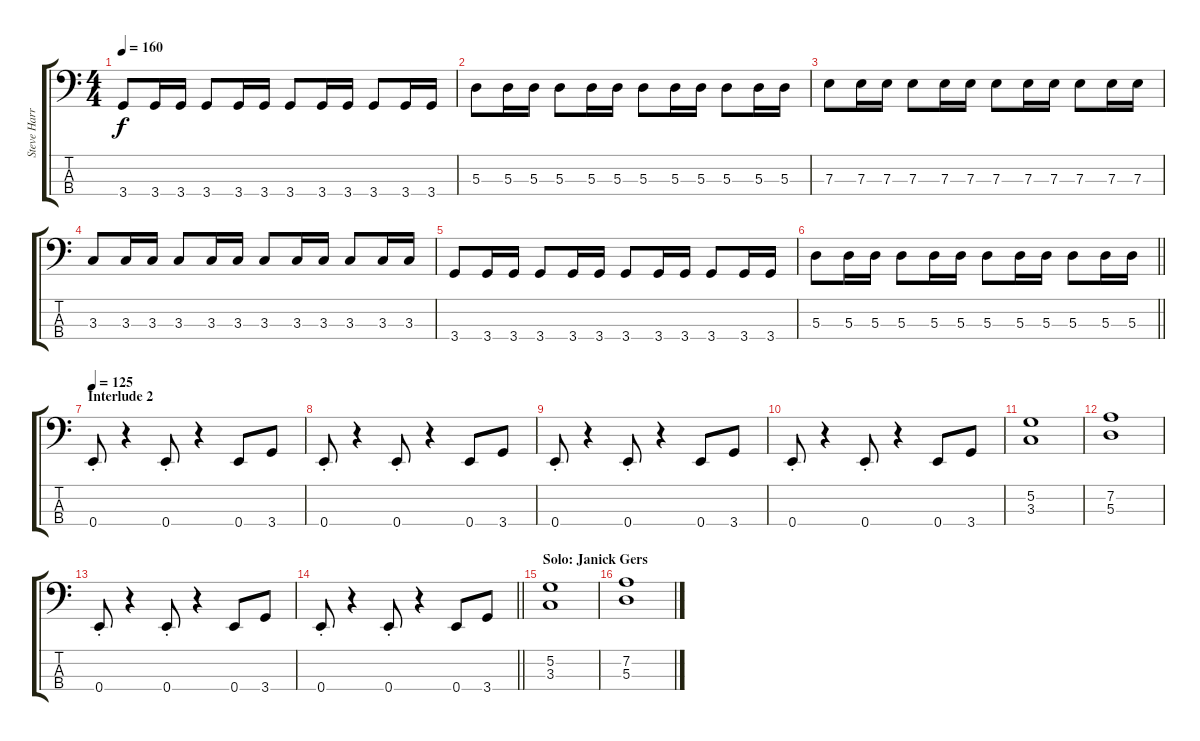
\track ("Steve Harris" "Steve Harr") {instrument electricbassfinger}
\staff {score tabs}
\tuning (G2 D2 A1 E1) {hide}
\ts (4 4)
\tempo 160
\clef f4
\ks c
3.4.8{dy f} 3.4.16 3.4.16 3.4.8 3.4.16 3.4.16 3.4.8 3.4.16 3.4.16 3.4.8 3.4.16 3.4.16 |
5.3.8 5.3.16 5.3.16 5.3.8 5.3.16 5.3.16 5.3.8 5.3.16 5.3.16 5.3.8 5.3.16 5.3.16 |
7.3.8 7.3.16 7.3.16 7.3.8 7.3.16 7.3.16 7.3.8 7.3.16 7.3.16 7.3.8 7.3.16 7.3.16 |
3.3.8 3.3.16 3.3.16 3.3.8 3.3.16 3.3.16 3.3.8 3.3.16 3.3.16 3.3.8 3.3.16 3.3.16 |
3.4.8 3.4.16 3.4.16 3.4.8 3.4.16 3.4.16 3.4.8 3.4.16 3.4.16 3.4.8 3.4.16 3.4.16 |
\barLineRight lightlight
5.3.8 5.3.16 5.3.16 5.3.8 5.3.16 5.3.16 5.3.8 5.3.16 5.3.16 5.3.8 5.3.16 5.3.16 |
\section ("" "Interlude 2")
\tempo 125
0.4{st}.8 r.4 0.4{st}.8 r.4 0.4.8 3.4.8 |
0.4{st}.8 r.4 0.4{st}.8 r.4 0.4.8 3.4.8 |
0.4{st}.8 r.4 0.4{st}.8 r.4 0.4.8 3.4.8 |
0.4{st}.8 r.4 0.4{st}.8 r.4 0.4.8 3.4.8 |
(5.2 3.3).1 |
(7.2 5.3).1 |
0.4{st}.8 r.4 0.4{st}.8 r.4 0.4.8 3.4.8 |
\barLineRight lightlight
0.4{st}.8 r.4 0.4{st}.8 r.4 0.4.8 3.4.8 |
\section ("" "Solo: Janick Gers")
(5.2 3.3).1 |
(7.2 5.3).1
